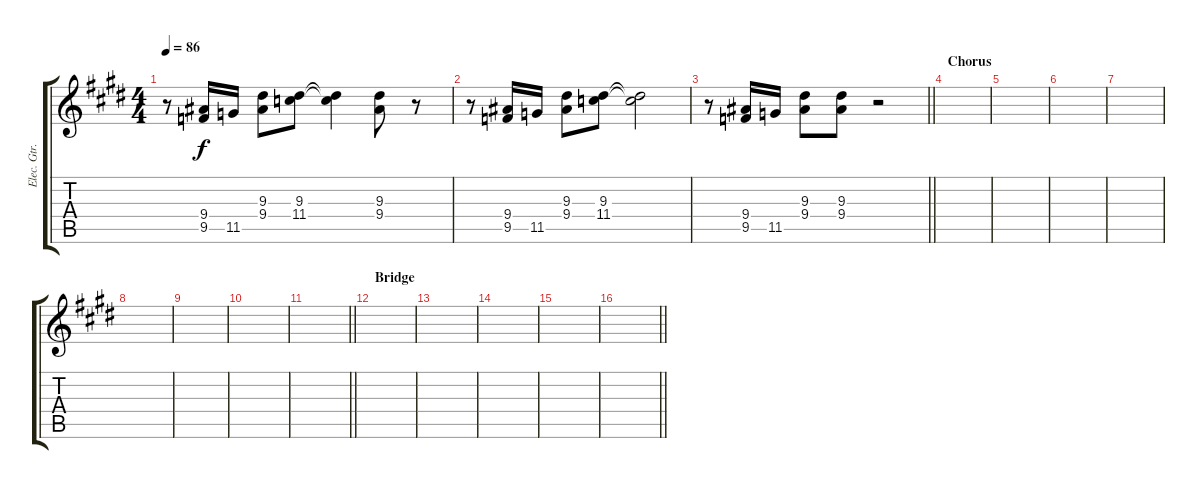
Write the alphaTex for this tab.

\track ("Elec. Gtr.2" "Elec. Gtr.") {instrument electricguitarclean}
\staff {score tabs}
\tuning (Eb4 Bb3 Gb3 Db3 Ab2 Eb2) {hide}
\ts (4 4)
\tempo 86
\clef g2
\ks e
r.8{dy f} (9.4 9.5).16 11.5.16 (9.3 9.4).8 (9.3 11.4).8 (9.3{t} 11.4{t}).4 (9.3 9.4).8 r.8 |
r.8 (9.4 9.5).16 11.5.16 (9.3 9.4).8 (9.3 11.4).8 (9.3{t} 11.4{t}).2 |
\barLineRight lightlight
r.8 (9.4 9.5).16 11.5.16 (9.3 9.4).8 (9.3 9.4).8 r.2 |
\section ("" "Chorus")
|
|
|
|
|
|
|
\barLineRight lightlight
|
\section ("" "Bridge")
|
|
|
|
\barLineRight lightlight
